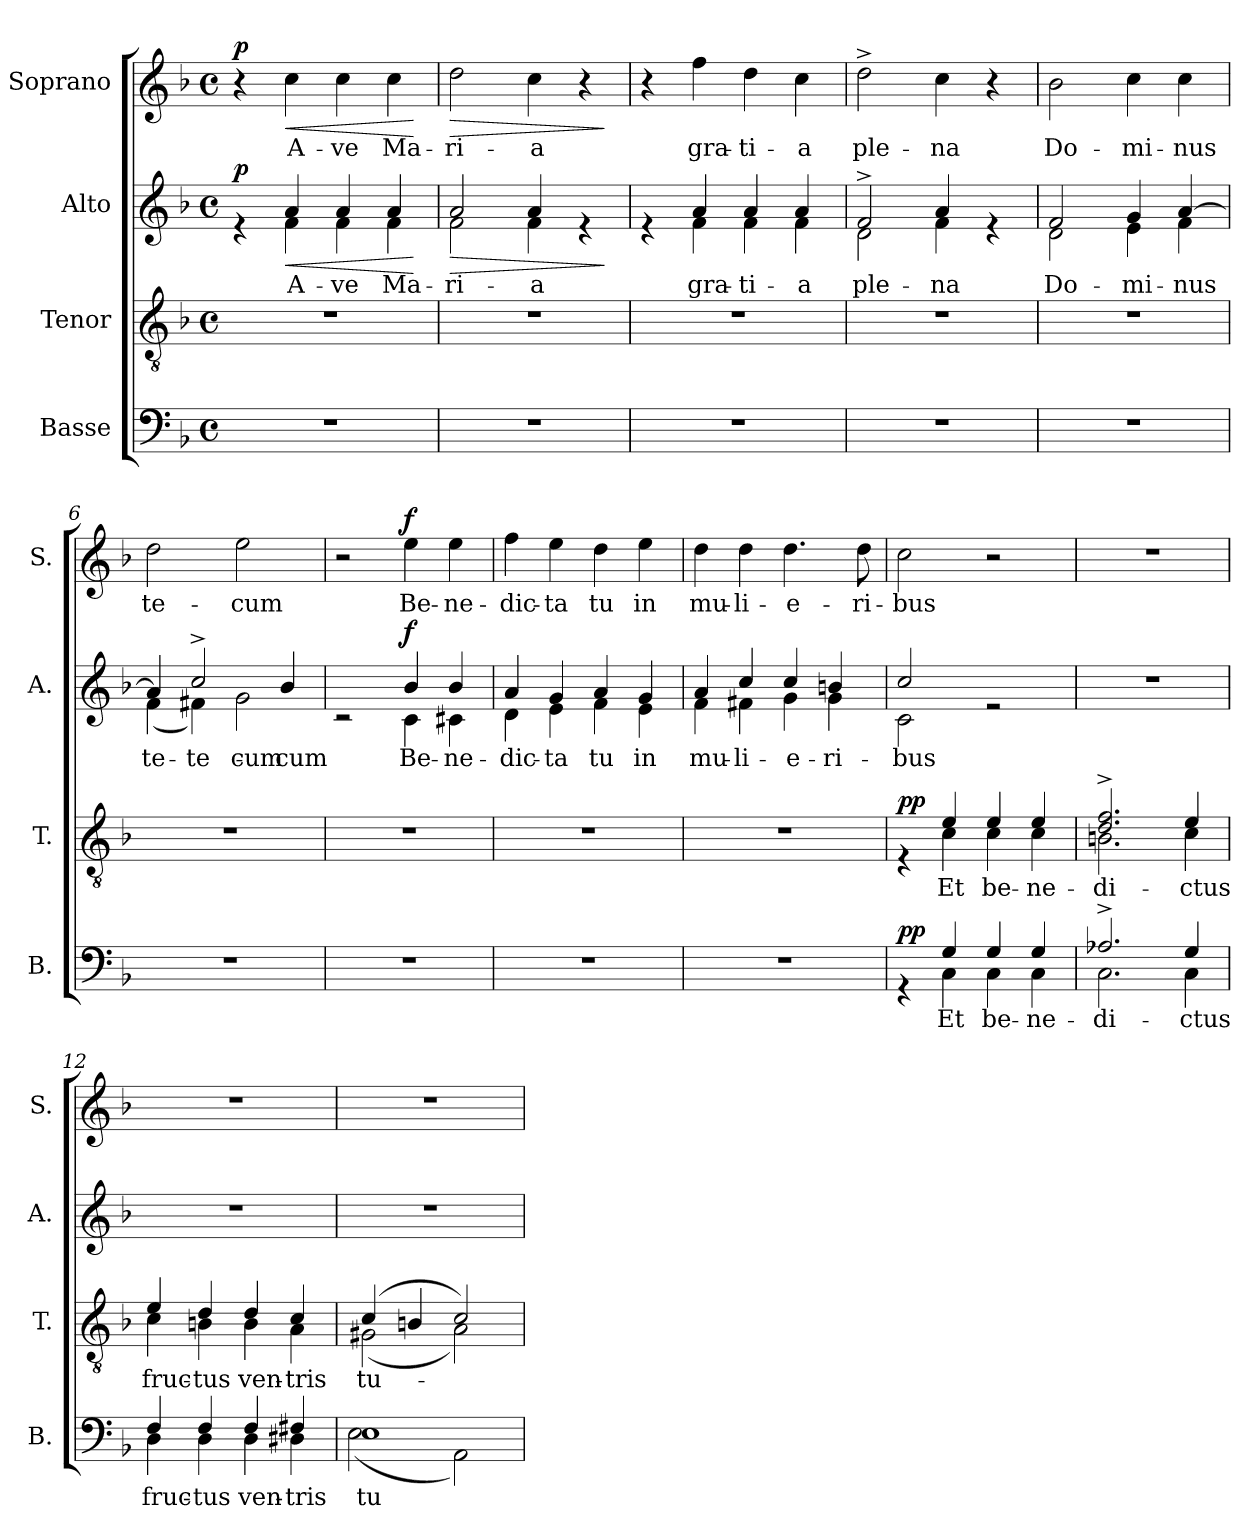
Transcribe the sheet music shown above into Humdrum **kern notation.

**kern	**text	**dynam	**kern	**text	**dynam	**kern	**text	**dynam	**kern	**text	**dynam
*part4	*part4	*part4	*part3	*part3	*part3	*part2	*part2	*part2	*part1	*part1	*part1
*staff4	*staff4	*staff4	*staff3	*staff3	*staff3	*staff2	*staff2	*staff2	*staff1	*staff1	*staff1
*I"Basse	*	*	*I"Tenor	*	*	*I"Alto	*	*	*I"Soprano	*	*
*I'B.	*	*	*I'T.	*	*	*I'A.	*	*	*I'S.	*	*
*clefF4	*	*	*clefGv2	*	*	*clefG2	*	*	*clefG2	*	*
*k[b-]	*	*	*k[b-]	*	*	*k[b-]	*	*	*k[b-]	*	*
*M4/4	*	*	*M4/4	*	*	*M4/4	*	*	*M4/4	*	*
*met(c)	*	*	*met(c)	*	*	*met(c)	*	*	*met(c)	*	*
*MM70	*	*	*MM70	*	*	*MM70	*	*	*MM70	*	*
=1	=1	=1	=1	=1	=1	=1	=1	=1	=1	=1	=1
*	*	*	*	*	*	*^	*	*	*	*	*
!	!	!	!	!	!	!	!	!	!LO:DY:a	!	!	!LO:DY:a
1r	.	.	1r	.	.	4re	4ryy	.	p	4r	.	p
!	!	!	!	!	!	!	!	!	!LO:HP:b	!	!	!LO:HP:b
.	.	.	.	.	.	4a/	4f\	A-	<	4cc\	A-	<
.	.	.	.	.	.	4a/	4f\	-ve	.	4cc\	-ve	.
.	.	.	.	.	.	4a/	4f\	Ma-	.	4cc\	Ma-	.
*	*	*	*	*	*	*v	*v	*	*	*	*	*
.	.	.	.	.	.	.	.	[	.	.	[
=2	=2	=2	=2	=2	=2	=2	=2	=2	=2	=2	=2
!	!	!	!	!	!	!	!	!LO:HP:b	!	!	!LO:HP:b
*	*	*	*	*	*	*^	*	*	*	*	*
1r	.	.	1r	.	.	2a/	2f\	-ri-	>	2dd\	-ri-	>
.	.	.	.	.	.	4a/	4f\	-a	.	4cc\	-a	.
.	.	.	.	.	.	4re	4ryy	.	.	4r	.	.
*	*	*	*	*	*	*v	*v	*	*	*	*	*
.	.	.	.	.	.	.	.	]	.	.	]
=3	=3	=3	=3	=3	=3	=3	=3	=3	=3	=3	=3
*	*	*	*	*	*	*^	*	*	*	*	*
1r	.	.	1r	.	.	4re	4ryy	.	.	4r	.	.
.	.	.	.	.	.	4a/	4f\	gra-	.	4ff\	gra-	.
.	.	.	.	.	.	4a/	4f\	-ti-	.	4dd\	-ti-	.
.	.	.	.	.	.	4a/	4f\	-a	.	4cc\	-a	.
=4	=4	=4	=4	=4	=4	=4	=4	=4	=4	=4	=4	=4
1r	.	.	1r	.	.	2f^/	2d\	ple-	.	2dd^\	ple-	.
.	.	.	.	.	.	4a/	4f\	-na	.	4cc\	-na	.
.	.	.	.	.	.	4re	4ryy	.	.	4r	.	.
=5	=5	=5	=5	=5	=5	=5	=5	=5	=5	=5	=5	=5
1r	.	.	1r	.	.	2f/	2d\	Do-	.	2b-\	Do-	.
.	.	.	.	.	.	4g/	4e\	-mi-	.	4cc\	-mi-	.
.	.	.	.	.	.	[4a/	4f\	-nus	.	4cc\	-nus	.
=6	=6	=6	=6	=6	=6	=6	=6	=6	=6	=6	=6	=6
1r	.	.	1r	.	.	4a/]	(4f\	te-	.	2dd\	te-	.
.	.	.	.	.	.	2cc^/	4f#X\)	te-	.	.	.	.
.	.	.	.	.	.	.	2g\	-cum	.	2ee\	-cum	.
.	.	.	.	.	.	4b-/	.	-cum	.	.	.	.
=7	=7	=7	=7	=7	=7	=7	=7	=7	=7	=7	=7	=7
1r	.	.	1r	.	.	2rc	2ryy	.	.	2r	.	.
!	!	!	!	!	!	!	!	!	!LO:DY:a	!	!	!LO:DY:a
.	.	.	.	.	.	4b-/	4c\	Be-	f	4ee\	Be-	f
.	.	.	.	.	.	4b-/	4c#X\	-ne-	.	4ee\	-ne-	.
=8	=8	=8	=8	=8	=8	=8	=8	=8	=8	=8	=8	=8
1r	.	.	1r	.	.	4a/	4d\	-dic-	.	4ff\	-dic-	.
.	.	.	.	.	.	4g/	4e\	-ta	.	4ee\	-ta	.
.	.	.	.	.	.	4a/	4f\	tu	.	4dd\	tu	.
.	.	.	.	.	.	4g/	4e\	in	.	4ee\	in	.
!!LO:LB:g=z
=9	=9	=9	=9	=9	=9	=9	=9	=9	=9	=9	=9	=9
1r	.	.	1r	.	.	4a/	4f\	mu-	.	4dd\	mu-	.
.	.	.	.	.	.	4cc/	4f#X\	-li-	.	4dd\	-li-	.
.	.	.	.	.	.	4cc/	4g\	-e-	.	4.dd\	-e-	.
.	.	.	.	.	.	4bn/	4g\	-ri-	.	.	.	.
.	.	.	.	.	.	.	.	.	.	8dd\	-ri-	.
=10	=10	=10	=10	=10	=10	=10	=10	=10	=10	=10	=10	=10
*^	*	*	*^	*	*	*	*	*	*	*	*	*
!	!	!	!LO:DY:a	!	!	!	!LO:DY:a	!	!	!	!	!	!	!
4rGG	4ryy	.	pp	4rE	4ryy	.	pp	2cc/	2c\	-bus	.	2cc\	-bus	.
4G/	4C\	Et	.	4e/	4c\	Et	.	.	.	.	.	.	.	.
4G/	4C\	be-	.	4e/	4c\	be-	.	2re	2ryy	.	.	2r	.	.
4G/	4C\	-ne-	.	4e/	4c\	-ne-	.	.	.	.	.	.	.	.
*	*	*	*	*	*	*	*	*v	*v	*	*	*	*	*
=11	=11	=11	=11	=11	=11	=11	=11	=11	=11	=11	=11	=11	=11
2.A-X^/	2.C\	-di-	.	2.d/^ 2.f/^	2.Bn\	-di-	.	1r	.	.	1r	.	.
4G/	4C\	-ctus	.	4e/	4c\	-ctus	.	.	.	.	.	.	.
=12	=12	=12	=12	=12	=12	=12	=12	=12	=12	=12	=12	=12	=12
4F/	4D\	fruc-	.	4e/	4c\	fruc-	.	1r	.	.	1r	.	.
4F/	4D\	-tus	.	4d/	4Bn\	-tus	.	.	.	.	.	.	.
4F/	4D\	ven-	.	4d/	4B\	ven-	.	.	.	.	.	.	.
4F#X/	4D#X\	-tris	.	4c/	4A\	-tris	.	.	.	.	.	.	.
=13	=13	=13	=13	=13	=13	=13	=13	=13	=13	=13	=13	=13	=13
1E	(2E\	tu-	.	(4c/	(2G#X\	tu-	.	1r	.	.	1r	.	.
.	.	.	.	4Bn/	.	.	.	.	.	.	.	.	.
.	2AA\)	.	.	2c/)	2A\)	.	.	.	.	.	.	.	.
*v	*v	*	*	*	*	*	*	*	*	*	*	*	*
*	*	*	*v	*v	*	*	*	*	*	*	*	*
=	=	=	=	=	=	=	=	=	=	=	=
*-	*-	*-	*-	*-	*-	*-	*-	*-	*-	*-	*-
